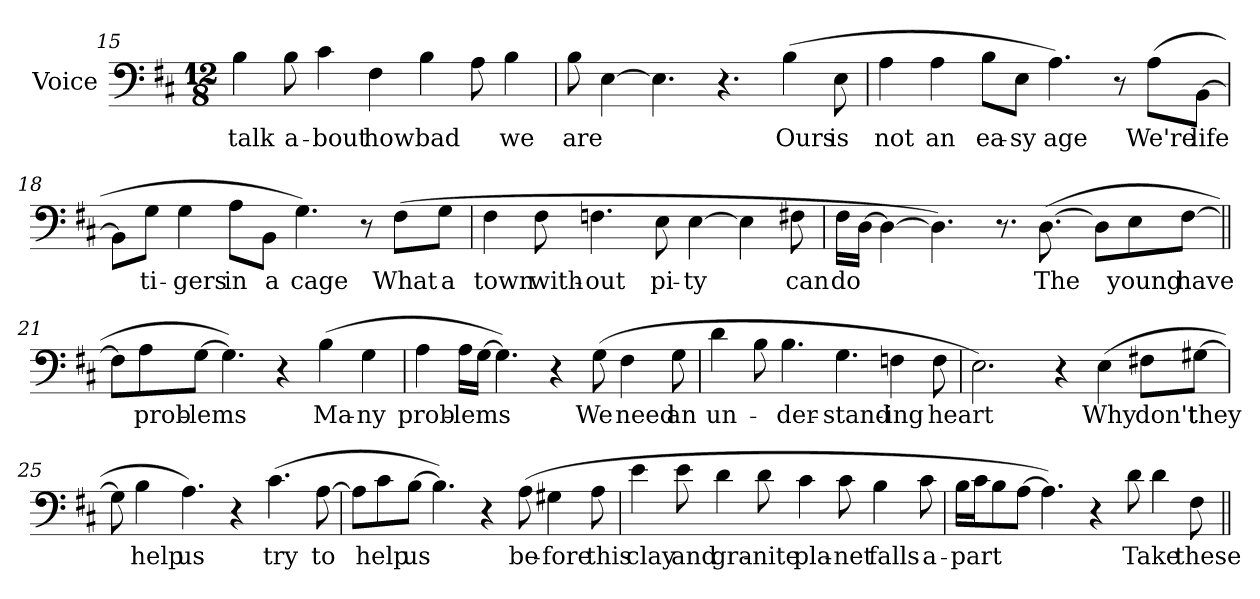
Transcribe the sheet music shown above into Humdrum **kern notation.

**kern	**text
*part1	*part1
*staff1	*staff1
*I"Voice	*
*I'Voice	*
!!LO:LB:g=z
*clefF4	*
*k[f#c#]	*
*b:	*
*M12/8	*
=15	=15
!	!LO:LY:b:color=#000000
4Bi\	talk
!	!LO:LY:b:color=#000000
8Bi\	a-
!	!LO:LY:b:color=#000000
4c#i\	-bout
!	!LO:LY:b:color=#000000
4F#i\	how
!	!LO:LY:b:color=#000000
4Bi\	bad
8Ai\	.
!	!LO:LY:b:color=#000000
4Bi\	we
=16	=16
!	!LO:LY:b:color=#000000
8Bi\	are
[4Ei\	.
4.Ei\]	.
4.r	.
!	!LO:LY:b:color=#000000
(4Bi\	Ours
!	!LO:LY:b:color=#000000
8Ei\	is
=17	=17
!	!LO:LY:b:color=#000000
4Ai\	not
!	!LO:LY:b:color=#000000
4Ai\	an
!	!LO:LY:b:color=#000000
8Bi\L	ea-
!	!LO:LY:b:color=#000000
8Ei\J	-sy
!	!LO:LY:b:color=#000000
4.Ai\)	age
8r	.
!	!LO:LY:b:color=#000000
(8Ai\L	We're
!	!LO:LY:b:color=#000000
[8BBi\J	life
!!LO:LB:g=z
=18	=18
8BBi\L]	.
!	!LO:LY:b:color=#000000
8Gi\J	ti-
!	!LO:LY:b:color=#000000
4Gi\	-gers
!	!LO:LY:b:color=#000000
8Ai\L	in
!	!LO:LY:b:color=#000000
8BBi\J	a
!	!LO:LY:b:color=#000000
4.Gi\)	cage
8r	.
!	!LO:LY:b:color=#000000
(8F#i\L	What
!	!LO:LY:b:color=#000000
8Gi\J	a
=19	=19
!	!LO:LY:b:color=#000000
4F#i\	town
!	!LO:LY:b:color=#000000
8F#i\	with-
!	!LO:LY:b:color=#000000
4.Fni\	-out
!	!LO:LY:b:color=#000000
8Ei\	pi-
!	!LO:LY:b:color=#000000
[4Ei\	-ty
4Ei\]	.
!	!LO:LY:b:color=#000000
8F#Xi\	can
=20	=20
!	!LO:LY:b:color=#000000
16F#i\LL	do
[16Di\JJ	.
4Di\_	.
4.Di\])	.
8.r	.
!	!LO:LY:b:color=#000000
([8.Di\	The
8Di\L]	.
!	!LO:LY:b:color=#000000
8Ei\	young
!	!LO:LY:b:color=#000000
[8F#i\J	have
!!LO:LB:g=z
=21||	=21||
8F#i\L]	.
!	!LO:LY:b:color=#000000
8Ai\	prob-
!	!LO:LY:b:color=#000000
[8Gi\J	-lems
4.Gi\])	.
4r	.
!	!LO:LY:b:color=#000000
(4Bi\	Ma-
!	!LO:LY:b:color=#000000
4Gi\	-ny
=22	=22
!	!LO:LY:b:color=#000000
4Ai\	prob-
!	!LO:LY:b:color=#000000
16Ai\LL	-lems
[16Gi\JJ	.
4.Gi\])	.
4r	.
!	!LO:LY:b:color=#000000
(8Gi\	We
!	!LO:LY:b:color=#000000
4F#i\	need
!	!LO:LY:b:color=#000000
8Gi\	an
=23	=23
!	!LO:LY:b:color=#000000
4di\	un-
8Bi\	.
!	!LO:LY:b:color=#000000
4.Bi\	-der-
!	!LO:LY:b:color=#000000
4.Gi\	-stand-
!	!LO:LY:b:color=#000000
4Fni\	-ing
!	!LO:LY:b:color=#000000
8Fi\	heart
!!LO:LB:g=z
=24	=24
2.Ei\)	.
4r	.
!	!LO:LY:b:color=#000000
(4Ei\	Why
!	!LO:LY:b:color=#000000
8F#Xi\L	don't
!	!LO:LY:b:color=#000000
[8G#Xi\J	they
=25	=25
8G#i\]	.
!	!LO:LY:b:color=#000000
4Bi\	help
!	!LO:LY:b:color=#000000
4.Ai\)	us
4r	.
!	!LO:LY:b:color=#000000
(4.c#i\	try
!	!LO:LY:b:color=#000000
[8Ai\	to
=26	=26
8Ai\L]	.
!	!LO:LY:b:color=#000000
8c#i\	help
!	!LO:LY:b:color=#000000
[8Bi\J	us
4.Bi\])	.
4r	.
!	!LO:LY:b:color=#000000
(8Ai\	be-
!	!LO:LY:b:color=#000000
4G#Xi\	-fore
!	!LO:LY:b:color=#000000
8Ai\	this
!!LO:LB:g=z
=27	=27
!	!LO:LY:b:color=#000000
4ei\	clay
!	!LO:LY:b:color=#000000
8ei\	and
!	!LO:LY:b:color=#000000
4di\	gra-
!	!LO:LY:b:color=#000000
8di\	-nite
!	!LO:LY:b:color=#000000
4c#i\	pla-
!	!LO:LY:b:color=#000000
8c#i\	-net
!	!LO:LY:b:color=#000000
4Bi\	falls
!	!LO:LY:b:color=#000000
8c#i\	a-
=28	=28
!	!LO:LY:b:color=#000000
16Bi\LL	-part
16c#i\J	.
8Bi\	.
[8Ai\J	.
4.Ai\])	.
4r	.
!	!LO:LY:b:color=#000000
8di\	Take
4di\	.
!	!LO:LY:b:color=#000000
8F#i\	these
=||	=||
*-	*-
